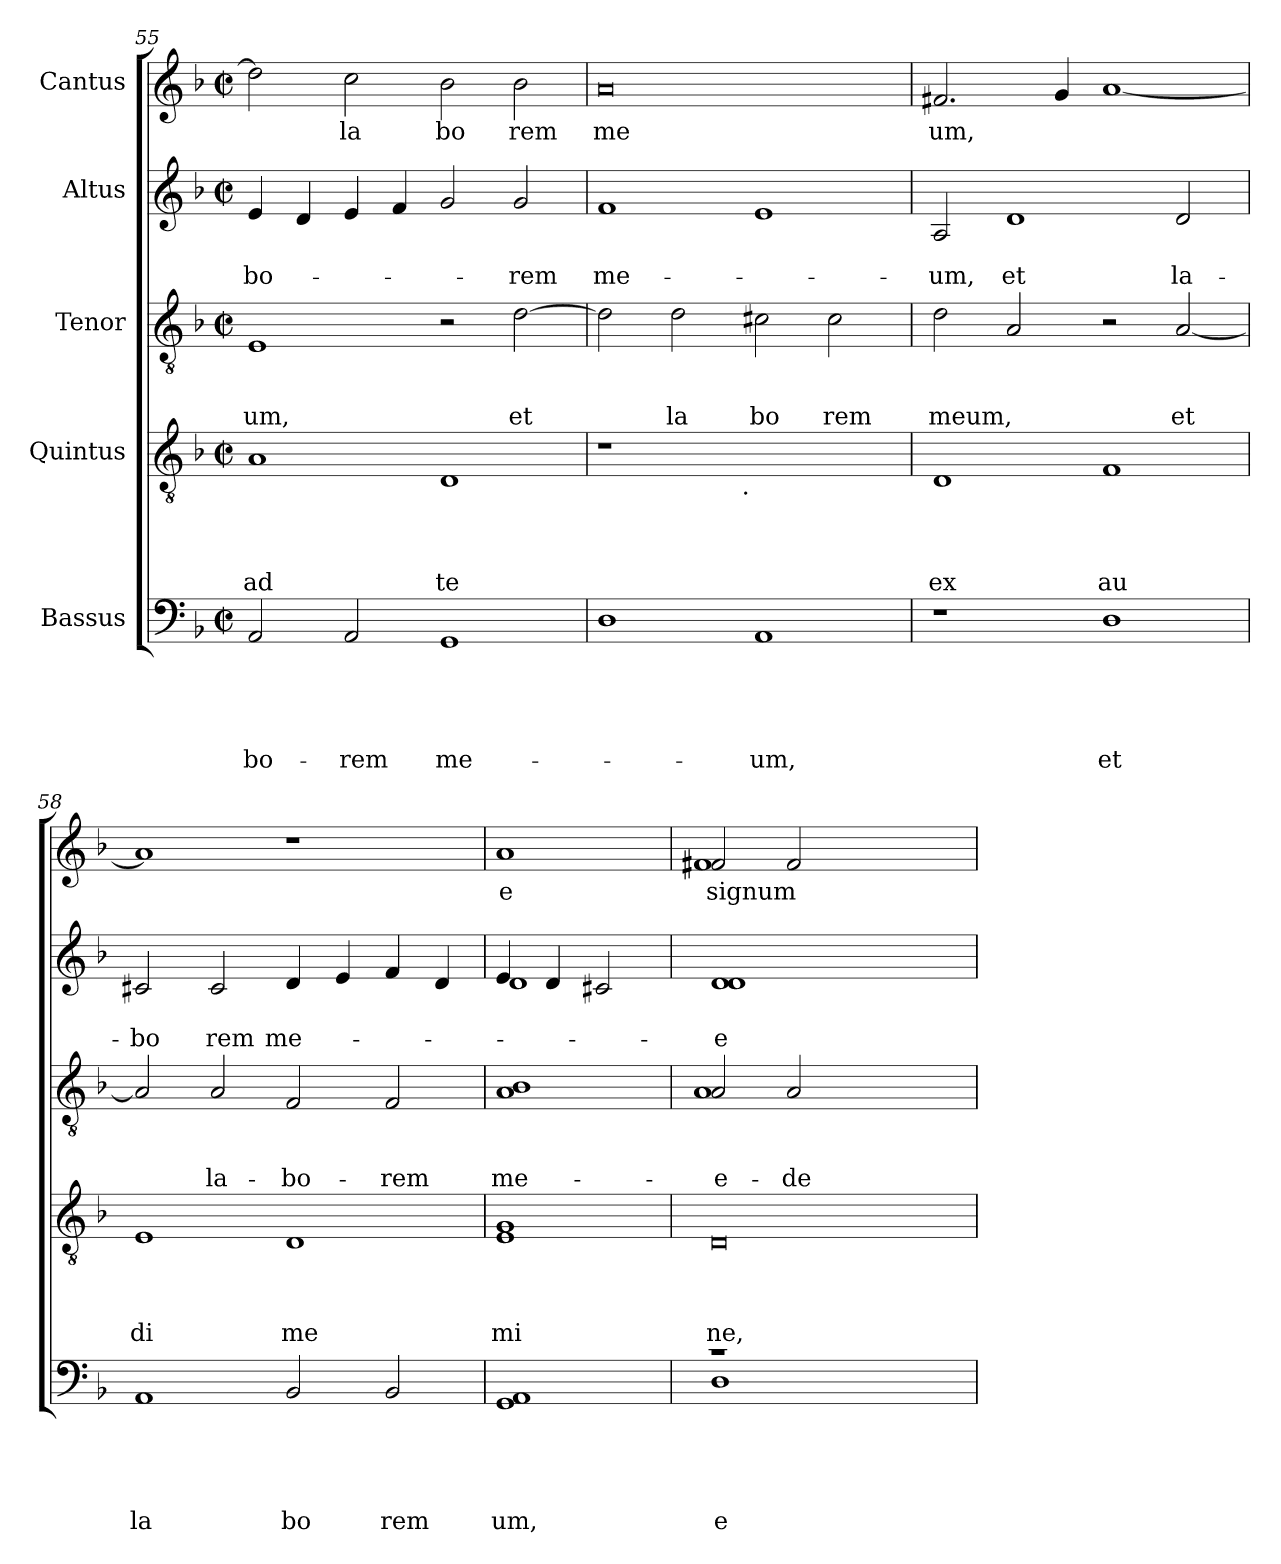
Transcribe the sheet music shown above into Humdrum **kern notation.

**kern	**text	**text	**text	**text	**text	**kern	**text	**text	**text	**text	**kern	**text	**text	**text	**kern	**text	**text	**kern	**text
*part5	*part5	*part5	*part5	*part5	*part5	*part4	*part4	*part4	*part4	*part4	*part3	*part3	*part3	*part3	*part2	*part2	*part2	*part1	*part1
*staff5	*staff5	*staff5	*staff5	*staff5	*staff5	*staff4	*staff4	*staff4	*staff4	*staff4	*staff3	*staff3	*staff3	*staff3	*staff2	*staff2	*staff2	*staff1	*staff1
*I"Bassus	*	*	*	*	*	*I"Quintus	*	*	*	*	*I"Tenor	*	*	*	*I"Altus	*	*	*I"Cantus	*
*clefF4	*	*	*	*	*	*clefGv2	*	*	*	*	*clefGv2	*	*	*	*clefG2	*	*	*clefG2	*
*k[b-]	*	*	*	*	*	*k[b-]	*	*	*	*	*k[b-]	*	*	*	*k[b-]	*	*	*k[b-]	*
*F:	*	*	*	*	*	*F:	*	*	*	*	*F:	*	*	*	*F:	*	*	*F:	*
*M2/2	*	*	*	*	*	*M2/2	*	*	*	*	*M2/2	*	*	*	*M2/2	*	*	*M2/2	*
*met(c|)	*	*	*	*	*	*met(c|)	*	*	*	*	*met(c|)	*	*	*	*met(c|)	*	*	*met(c|)	*
=55	=55	=55	=55	=55	=55	=55	=55	=55	=55	=55	=55	=55	=55	=55	=55	=55	=55	=55	=55
!	!	!	!	!	!LO:LY:b	!	!	!	!	!LO:LY:b	!	!	!	!LO:LY:b	!	!	!LO:LY:b	!	!
2AA/	.	.	.	.	-bo-	1A	.	.	.	ad	1E	.	.	um,	4e/	.	-bo-	2dd\]	.
.	.	.	.	.	.	.	.	.	.	.	.	.	.	.	4d/	.	.	.	.
!	!	!	!	!	!LO:LY:b	!	!	!	!	!	!	!	!	!	!	!	!	!	!LO:LY:b
2AA/	.	.	.	.	-rem	.	.	.	.	.	.	.	.	.	4e/	.	.	2cc\	la
.	.	.	.	.	.	.	.	.	.	.	.	.	.	.	4f/	.	.	.	.
!	!	!	!	!	!LO:LY:b	!	!	!	!	!LO:LY:b	!	!	!	!	!	!	!	!	!LO:LY:b
1GG	.	.	.	.	me-	1D	.	.	.	te	2r	.	.	.	2g/	.	.	2b-\	bo
!	!	!	!	!	!	!	!	!	!	!	!	!	!	!LO:LY:b	!	!	!LO:LY:b	!	!LO:LY:b
.	.	.	.	.	.	.	.	.	.	.	[>2d\	.	.	et	2g/	.	-rem	2b-\	rem
=56	=56	=56	=56	=56	=56	=56	=56	=56	=56	=56	=56	=56	=56	=56	=56	=56	=56	=56	=56
!	!	!	!	!	!	!	!	!	!	!	!	!	!	!	!	!	!LO:LY:b	!	!LO:LY:b
*	*	*	*	*	*	*^	*	*	*	*	*	*	*	*	*	*	*	*	*
1D	.	.	.	.	.	1r	2ryy	.	.	.	.	2d\]	.	.	.	1f	.	me-	0a	me
!	!	!	!	!	!	!	!	!	!	!	!	!	!	!	!LO:LY:b	!	!	!	!	!
.	.	.	.	.	.	.	4...ryy	.	.	.	.	2d\	.	.	la	.	.	.	.	.
!	!	!	!	!	!	!	!LO:TX:b:t=.	!	!	!	!	!	!	!	!	!	!	!	!	!
.	.	.	.	.	.	.	1ryy	.	.	.	.	.	.	.	.	.	.	.	.	.
!	!	!	!	!	!LO:LY:b	!	!	!	!	!	!	!	!	!	!LO:LY:b	!	!	!	!	!
1AA	.	.	.	.	-um,	1ryy	.	.	.	.	.	2c#X\	.	.	bo	1e	.	.	.	.
!	!	!	!	!	!	!	!	!	!	!	!	!	!	!	!LO:LY:b	!	!	!	!	!
.	.	.	.	.	.	.	.	.	.	.	.	2c#\	.	.	rem	.	.	.	.	.
.	.	.	.	.	.	.	32ryy	.	.	.	.	.	.	.	.	.	.	.	.	.
!!LO:LB:g=z
=57	=57	=57	=57	=57	=57	=57	=57	=57	=57	=57	=57	=57	=57	=57	=57	=57	=57	=57	=57	=57
!	!	!	!	!	!	!	!	!	!	!	!LO:LY:b	!	!	!	!LO:LY:b	!	!	!LO:LY:b	!	!LO:LY:b
*	*	*	*	*	*	*v	*v	*	*	*	*	*	*	*	*	*	*	*	*	*
1r	.	.	.	.	.	1D	.	.	.	ex	2d\	.	.	meum,	2A/	.	-um,	2.f#X/	um,
!	!	!	!	!	!	!	!	!	!	!	!	!	!	!	!	!	!LO:LY:b	!	!
.	.	.	.	.	.	.	.	.	.	.	2A/	.	.	.	1d	.	et	.	.
.	.	.	.	.	.	.	.	.	.	.	.	.	.	.	.	.	.	4g/	.
!	!	!	!	!	!LO:LY:b	!	!	!	!	!LO:LY:b	!	!	!	!	!	!	!	!	!
1D	.	.	.	.	et	1F	.	.	.	au	2r	.	.	.	.	.	.	[<1a	.
!	!	!	!	!	!	!	!	!	!	!	!	!	!	!LO:LY:b	!	!	!LO:LY:b	!	!
.	.	.	.	.	.	.	.	.	.	.	[<2A/	.	.	et	2d/	.	la-	.	.
=58	=58	=58	=58	=58	=58	=58	=58	=58	=58	=58	=58	=58	=58	=58	=58	=58	=58	=58	=58
!	!	!	!	!	!LO:LY:b	!	!	!	!	!LO:LY:b	!	!	!	!	!	!	!LO:LY:b	!	!
1AA	.	.	.	.	la	1E	.	.	.	di	2A/]	.	.	.	2c#X/	.	-bo	1a]	.
!	!	!	!	!	!	!	!	!	!	!	!	!	!	!LO:LY:b	!	!	!LO:LY:b	!	!
.	.	.	.	.	.	.	.	.	.	.	2A/	.	.	la-	2c#/	.	rem	.	.
!	!	!	!	!	!LO:LY:b	!	!	!	!	!LO:LY:b	!	!	!	!LO:LY:b	!	!	!LO:LY:b	!	!
2BB-/	.	.	.	.	bo	1D	.	.	.	me	2F/	.	.	-bo-	4d/	.	me-	1r	.
.	.	.	.	.	.	.	.	.	.	.	.	.	.	.	4e/	.	.	.	.
!	!	!	!	!	!LO:LY:b	!	!	!	!	!	!	!	!	!LO:LY:b	!	!	!	!	!
2BB-/	.	.	.	.	rem	.	.	.	.	.	2F/	.	.	-rem	4f/	.	.	.	.
.	.	.	.	.	.	.	.	.	.	.	.	.	.	.	4d/	.	.	.	.
=59	=59	=59	=59	=59	=59	=59	=59	=59	=59	=59	=59	=59	=59	=59	=59	=59	=59	=59	=59
!	!	!	!	!	!LO:LY:b	!	!	!	!	!LO:LY:b	!	!	!	!LO:LY:b	!	!	!	!	!LO:LY:b
*	*	*	*	*	*	*	*	*	*	*	*	*	*	*	*^	*	*	*	*
1GG 1AA	.	.	.	.	um,	1E 1G	.	.	.	mi	1A 1B-	.	.	me-	4e/	1d	.	.	1a	e
.	.	.	.	.	.	.	.	.	.	.	.	.	.	.	4d/	.	.	.	.	.
.	.	.	.	.	.	.	.	.	.	.	.	.	.	.	2c#/	.	.	.	.	.
*	*	*	*	*	*	*	*	*	*	*	*	*	*	*	*v	*v	*	*	*	*
=60	=60	=60	=60	=60	=60	=60	=60	=60	=60	=60	=60	=60	=60	=60	=60	=60	=60	=60	=60
*^	*	*	*	*	*	*	*	*	*	*	*	*	*	*	*	*	*	*	*
!	!	!	!	!	!	!LO:LY:b	!	!	!	!	!LO:LY:b	!	!	!	!LO:LY:b	!	!	!	!	!
*	*	*	*	*	*	*	*	*	*	*	*	*^	*	*	*	*	*	*	*	*
!	!	!	!	!	!	!	!	!	!	!	!	!	!	!	!	!LO:LY:b	!	!	!LO:LY:b	!	!LO:LY:b
*	*	*	*	*	*	*	*	*	*	*	*	*	*	*	*	*	*	*	*	*^	*
!	!	!	!	!	!	!	!	!	!	!	!	!	!	!	!	!	!	!	!	!	!	!LO:LY:b
1rc	1D	.	.	.	.	e	0D	.	.	.	ne,	2A/	1A	.	.	e-	1d 1d	.	e-	2f#X/	1f#	signum
!	!	!	!	!	!	!	!	!	!	!	!	!	!	!	!	!LO:LY:b	!	!	!	!	!	!
.	.	.	.	.	.	.	.	.	.	.	.	2A/	.	.	.	de	.	.	.	2f#/	.	.
1ryy	1ryy	.	.	.	.	.	.	.	.	.	.	1ryy	1ryy	.	.	.	1ryy	.	.	1ryy	1ryy	.
*v	*v	*	*	*	*	*	*	*	*	*	*	*v	*v	*	*	*	*	*	*	*v	*v	*
=	=	=	=	=	=	=	=	=	=	=	=	=	=	=	=	=	=	=	=
*-	*-	*-	*-	*-	*-	*-	*-	*-	*-	*-	*-	*-	*-	*-	*-	*-	*-	*-	*-
